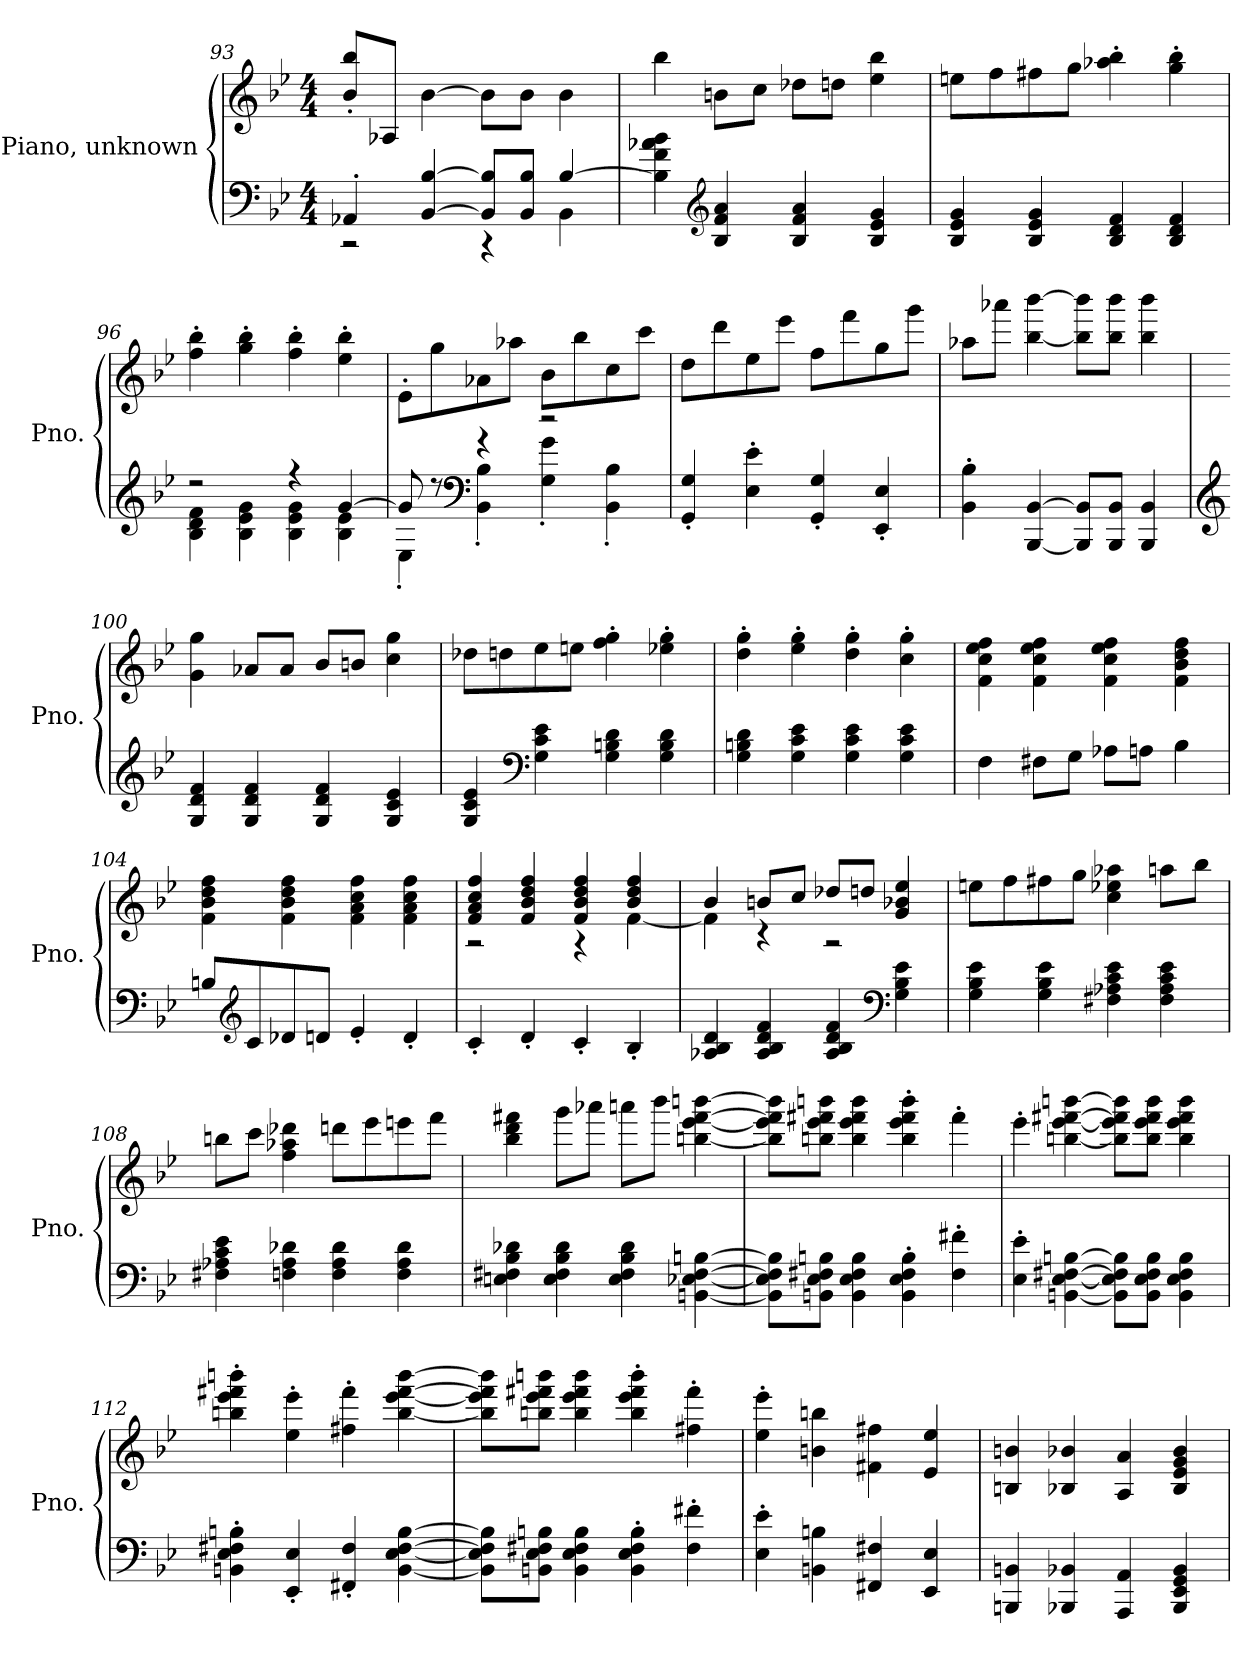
**kern	**kern
*part1	*part1
*staff2	*staff1
*I"Piano, unknown	*
*I'Pno.	*
*clefF4	*clefG2
*k[b-e-]	*k[b-e-]
*M4/4	*M4/4
=93	=93
*^	*
4AA-X'/	2r	8b-/' 8bb-/'L
.	.	8A-X/J
[4BB-/ [4B-/	.	[4b-\
8BB-/] 8B-/]L	4r	8b-\L]
8BB-/ 8B-/J	.	8b-\J
[4B-/	4BB-\	4b-\
*v	*v	*
!!LO:PB:g=z
=94	=94
4B-\] 4f\ 4a-X\ 4b-\	4bb-\
*clefG2	*
4B-/ 4f/ 4a-/	8bn\L
.	8cc\J
4B-/ 4f/ 4a-/	8dd-X\L
.	8ddn\J
4B-/ 4e-/ 4g/	4ee-\ 4bb-\
=95	=95
4B-/ 4e-/ 4g/	8een\L
.	8ff\
4B-/ 4e-/ 4g/	8ff#X\
.	8gg\J
4B-/ 4d/ 4f/	4aa-X\' 4bb-\'
4B-/ 4d/ 4f/	4gg\' 4bb-\'
=96	=96
*^	*
2r	4B-\ 4d\ 4f\	4ff\' 4bb-\'
.	4B-\ 4e-\ 4g\	4gg\' 4bb-\'
4r	4B-\ 4e-\ 4g\	4ff\' 4bb-\'
[4g/	4B-\ 4e-\	4ee-\' 4bb-\'
=97	=97	=97
8g/]	4E-'\	8e-'\L
8r	.	8gg\
*clefF4	*	*
4r	4BB-\' 4B-\'	8a-X\
.	.	8aa-X\J
2r	4G\' 4g\'	8b-\L
.	.	8bb-\
.	4BB-\' 4B-\'	8cc\
.	.	8ccc\J
*v	*v	*
!!LO:LB:g=z
=98	=98
4GG/' 4G/'	8dd\L
.	8ddd\
4E-\' 4e-\'	8ee-\
.	8eee-\J
4GG/' 4G/'	8ff\L
.	8fff\
4EE-/' 4E-/'	8gg\
.	8ggg\J
=99	=99
4BB-\' 4B-\'	8aa-X\L
.	8aaa-X\J
[4BBB-/ [4BB-/	[4bb-\ [4bbb-\
8BBB-/] 8BB-/]L	8bb-\] 8bbb-\]L
8BBB-/ 8BB-/J	8bb-\ 8bbb-\J
4BBB-/ 4BB-/	4bb-\ 4bbb-\
=100	=100
*clefG2	*
4G/ 4d/ 4f/	4g\ 4gg\
4G/ 4d/ 4f/	8a-X/L
.	8a-/J
4G/ 4d/ 4f/	8b-/L
.	8bn/J
4G/ 4c/ 4e-/	4cc\ 4gg\
=101	=101
4G/ 4c/ 4e-/	8dd-X\L
.	8ddn\
*clefF4	*
4G\ 4c\ 4e-\	8ee-\
.	8een\J
4G\ 4Bn\ 4d\	4ff\' 4gg\'
4G\ 4B\ 4d\	4ee-X\' 4gg\'
=102	=102
4G\ 4Bn\ 4d\	4dd\' 4gg\'
4G\ 4c\ 4e-\	4ee-\' 4gg\'
4G\ 4c\ 4e-\	4dd\' 4gg\'
4G\ 4c\ 4e-\	4cc\' 4gg\'
!!LO:LB:g=z
=103	=103
4F\	4f\ 4cc\ 4ee-\ 4ff\
8F#X\L	4f\ 4cc\ 4ee-\ 4ff\
8G\J	.
8A-X\L	4f\ 4cc\ 4ee-\ 4ff\
8An\J	.
4B-\	4f\ 4b-\ 4dd\ 4ff\
=104	=104
8Bn/L	4f\ 4b-\ 4dd\ 4ff\
*clefG2	*
8c/	.
8d-X/	4f\ 4b-\ 4dd\ 4ff\
8dn/J	.
4e-'/	4f\ 4a\ 4cc\ 4ff\
4d'/	4f\ 4a\ 4cc\ 4ff\
=105	=105
*	*^
4c'/	4f/ 4a/ 4cc/ 4ff/	2r
4d'/	4f/ 4b-/ 4dd/ 4ff/	.
4c'/	4f/ 4b-/ 4dd/ 4ff/	4r
4B-'/	4b-/ 4dd/ 4ff/	[4f\
=106	=106	=106
4A-X/ 4B-/ 4d/	4b-/	4f\]
4A-/ 4B-/ 4d/ 4f/	8bn/L	4r
.	8cc/J	.
4A-/ 4B-/ 4d/ 4f/	8dd-X/L	2r
.	8ddn/J	.
*clefF4	*	*
4G\ 4B-\ 4e-\	4g/ 4b-X/ 4ee-/	.
*	*v	*v
!!LO:LB:g=z
=107	=107
4G\ 4B-\ 4e-\	8een\L
.	8ff\
4G\ 4B-\ 4e-\	8ff#X\
.	8gg\J
4F#X\ 4A-X\ 4c\ 4e-\	4cc\ 4ee-X\ 4aa-X\
4F#\ 4A-\ 4c\ 4e-\	8aan\L
.	8bb-\J
=108	=108
4F#X\ 4A-X\ 4c\ 4e-\	8bbn\L
.	8ccc\J
4Fn\ 4A-\ 4d-X\	4ff\ 4aa-X\ 4ddd-X\
4F\ 4A-\ 4d-\	8dddn\L
.	8eee-\
4F\ 4A-\ 4d-\	8eeen\
.	8fff\J
=109	=109
4En\ 4F#X\ 4B-\ 4d-X\	4bb-\ 4ddd\ 4fff#X\
4E\ 4F#\ 4B-\ 4d-\	8ggg\L
.	8aaa-X\J
4E\ 4F#\ 4B-\ 4d-\	8aaan\L
.	8bbb-\J
[4BBn\ [4E-X\ [4F#\ [4Bn\	[4bbn\ [4eee-\ [4fff#\ [4bbbn\
!!LO:LB:g=z
=110	=110
8BB\] 8E-\] 8F#\] 8B\]L	8bb\] 8eee-\] 8fff#\] 8bbb\]L
8BBn\ 8E-\ 8F#X\ 8Bn\J	8bbn\ 8eee-\ 8fff#X\ 8bbbn\J
4BB\ 4E-\ 4F#\ 4B\	4bb\ 4eee-\ 4fff#\ 4bbb\
4BB\' 4E-\' 4F#\' 4B\'	4bb\' 4eee-\' 4fff#\' 4bbb\'
4F#\' 4f#X\'	4fff#'\
=111	=111
4E-\' 4e-\'	4eee-'\
[4BBn\ [4E-\ [4F#X\ [4Bn\	[4bbn\ [4eee-\ [4fff#X\ [4bbbn\
8BB\] 8E-\] 8F#\] 8B\]L	8bb\] 8eee-\] 8fff#\] 8bbb\]L
8BB\ 8E-\ 8F#\ 8B\J	8bb\ 8eee-\ 8fff#\ 8bbb\J
4BB\ 4E-\ 4F#\ 4B\	4bb\ 4eee-\ 4fff#\ 4bbb\
=112	=112
4BBn\' 4E-\' 4F#X\' 4Bn\'	4bbn\' 4eee-\' 4fff#X\' 4bbbn\'
4EE-/' 4E-/'	4ee-\' 4eee-\'
4FF#X/' 4F#/'	4ff#X\' 4fff#\'
[4BB\ [4E-\ [4F#\ [4B\	[4bb\ [4eee-\ [4fff#\ [4bbb\
=113	=113
8BB\] 8E-\] 8F#\] 8B\]L	8bb\] 8eee-\] 8fff#\] 8bbb\]L
8BBn\ 8E-\ 8F#X\ 8Bn\J	8bbn\ 8eee-\ 8fff#X\ 8bbbn\J
4BB\ 4E-\ 4F#\ 4B\	4bb\ 4eee-\ 4fff#\ 4bbb\
4BB\' 4E-\' 4F#\' 4B\'	4bb\' 4eee-\' 4fff#\' 4bbb\'
4F#\' 4f#X\'	4ff#X\' 4fff#\'
!!LO:LB:g=z
=114	=114
4E-\' 4e-\'	4ee-\' 4eee-\'
4BBn\ 4Bn\	4bn\ 4bbn\
4FF#X/ 4F#X/	4f#X\ 4ff#X\
4EE-/ 4E-/	4e-/ 4ee-/
=115	=115
4BBBn/ 4BBn/	4Bn/ 4bn/
4BBB-X/ 4BB-X/	4B-X/ 4b-X/
4AAA/ 4AA/	4A/ 4a/
4BBB-/ 4EE-/ 4GG/ 4BB-/	4B-/ 4e-/ 4g/ 4b-/
=	=
*-	*-
